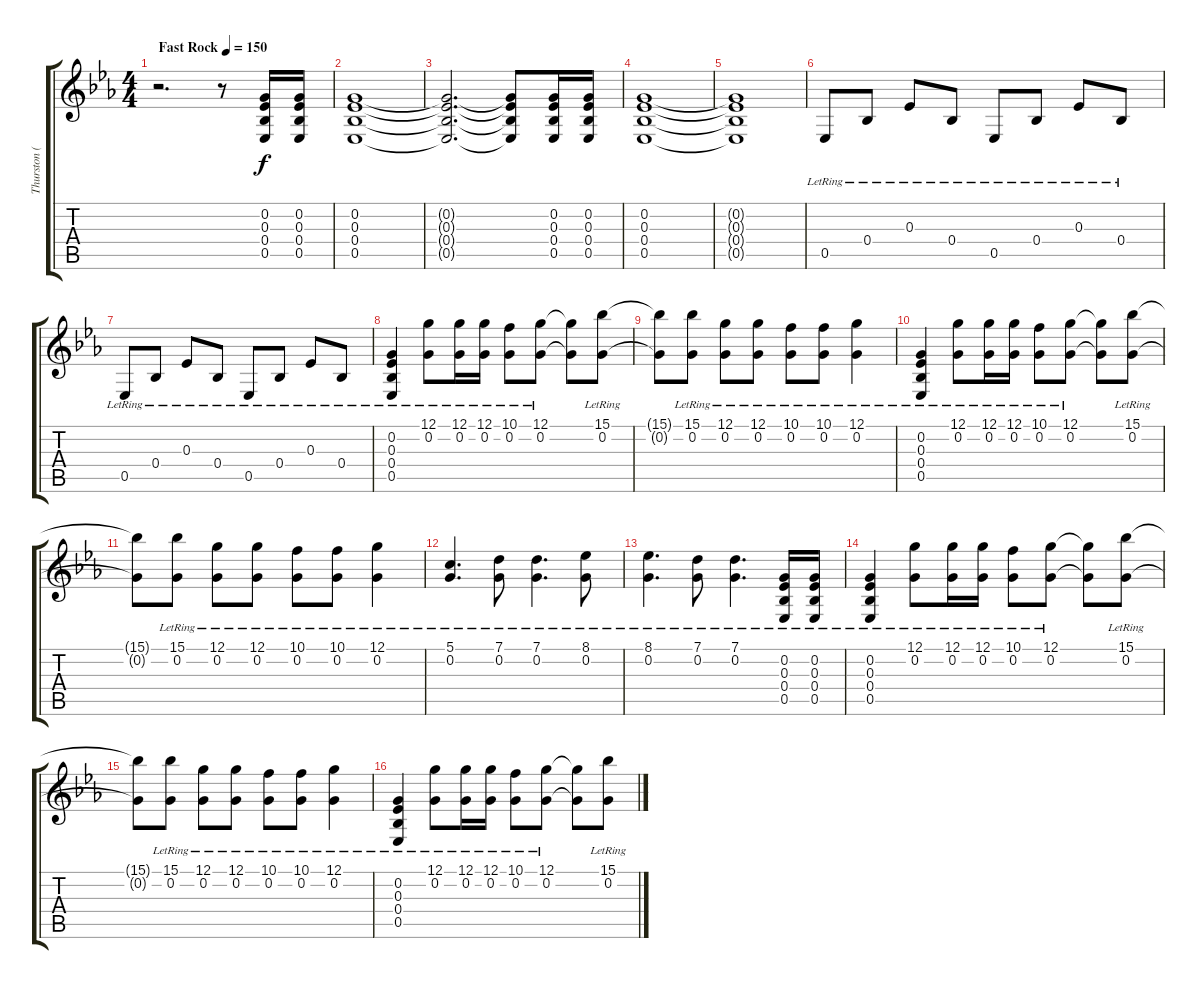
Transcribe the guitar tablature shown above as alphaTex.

\track ("Thurston (clean)" "Thurston (") {instrument electricguitarjazz}
\staff {score tabs}
\tuning (G3 G3 Eb3 Bb2 Eb2 D2) {hide}
\ts (4 4)
\tempo (150 "Fast Rock")
\clef g2
\ks eb
r.2{d dy f instrument electricguitarjazz} r.8 (0.2 0.3 0.4 0.5).16 (0.2 0.3 0.4 0.5).16 |
(0.2 0.3 0.4 0.5).1 |
(0.2{t} 0.3{t} 0.4{t} 0.5{t}).2{d} (0.2{t} 0.3{t} 0.4{t} 0.5{t}).8 (0.2 0.3 0.4 0.5).16 (0.2 0.3 0.4 0.5).16 |
(0.2 0.3 0.4 0.5).1 |
(0.2{t} 0.3{t} 0.4{t} 0.5{t}).1 |
0.5{lr}.8 0.4{lr}.8 0.3{lr}.8 0.4{lr}.8 0.5{lr}.8 0.4{lr}.8 0.3{lr}.8 0.4{lr}.8 |
0.5{lr}.8 0.4{lr}.8 0.3{lr}.8 0.4{lr}.8 0.5{lr}.8 0.4{lr}.8 0.3{lr}.8 0.4{lr}.8 |
(0.2 0.3 0.4{lr} 0.5{lr}).4 (12.1{lr} 0.2{lr}).8 (12.1{lr} 0.2{lr}).16 (12.1{lr} 0.2{lr}).16 (10.1{lr} 0.2{lr}).8 (12.1{lr} 0.2{lr}).8 (12.1{t} 0.2{t}).8 (15.1{lr} 0.2{lr}).8 |
(15.1{t} 0.2{t}).8 (15.1 0.2{lr}).8 (12.1 0.2{lr}).8 (12.1 0.2{lr}).8 (10.1 0.2{lr}).8 (10.1{lr} 0.2).8 (12.1{lr} 0.2).4 |
(0.2 0.3 0.4{lr} 0.5{lr}).4 (12.1{lr} 0.2{lr}).8 (12.1{lr} 0.2{lr}).16 (12.1{lr} 0.2{lr}).16 (10.1{lr} 0.2{lr}).8 (12.1{lr} 0.2{lr}).8 (12.1{t} 0.2{t}).8 (15.1{lr} 0.2{lr}).8 |
(15.1{t} 0.2{t}).8 (15.1 0.2{lr}).8 (12.1 0.2{lr}).8 (12.1 0.2{lr}).8 (10.1 0.2{lr}).8 (10.1{lr} 0.2).8 (12.1{lr} 0.2).4 |
(5.1{lr} 0.2{lr}).4{d} (7.1{lr} 0.2{lr}).8 (7.1{lr} 0.2{lr}).4{d} (8.1{lr} 0.2{lr}).8 |
(8.1{lr} 0.2{lr}).4{d} (7.1{lr} 0.2{lr}).8 (7.1{lr} 0.2{lr}).4{d} (0.2{lr} 0.3{lr} 0.4{lr} 0.5{lr}).16 (0.2{lr} 0.3{lr} 0.4{lr} 0.5{lr}).16 |
(0.2 0.3 0.4{lr} 0.5{lr}).4 (12.1{lr} 0.2{lr}).8 (12.1{lr} 0.2{lr}).16 (12.1{lr} 0.2{lr}).16 (10.1{lr} 0.2{lr}).8 (12.1{lr} 0.2{lr}).8 (12.1{t} 0.2{t}).8 (15.1{lr} 0.2{lr}).8 |
(15.1{t} 0.2{t}).8 (15.1 0.2{lr}).8 (12.1 0.2{lr}).8 (12.1 0.2{lr}).8 (10.1 0.2{lr}).8 (10.1{lr} 0.2).8 (12.1{lr} 0.2).4 |
(0.2 0.3 0.4{lr} 0.5{lr}).4 (12.1{lr} 0.2{lr}).8 (12.1{lr} 0.2{lr}).16 (12.1{lr} 0.2{lr}).16 (10.1{lr} 0.2{lr}).8 (12.1{lr} 0.2{lr}).8 (12.1{t} 0.2{t}).8 (15.1{lr} 0.2{lr}).8
